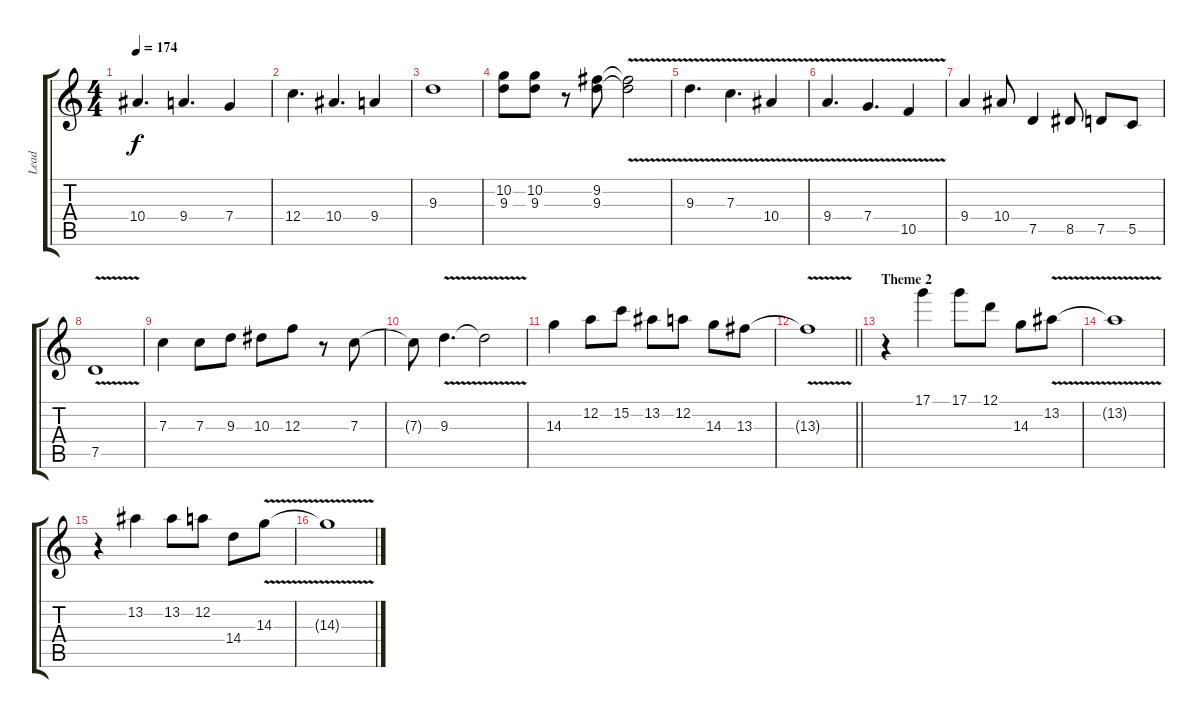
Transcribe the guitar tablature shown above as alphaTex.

\track ("Lead" "Lead") {instrument overdrivenguitar}
\staff {score tabs}
\tuning (D4 A3 F3 C3 G2 D2) {hide}
\ts (4 4)
\tempo 174
\clef g2
\ks c
10.4.4{d dy f} 9.4.4{d} 7.4.4 |
12.4.4{d} 10.4.4{d} 9.4.4 |
9.3.1 |
(10.2 9.3).8 (10.2 9.3).8 r.8 (9.2 9.3).8 (9.2{v t} 9.3{v t}).2 |
9.3{v}.4{d} 7.3{v}.4{d} 10.4{v}.4 |
9.4{v}.4{d} 7.4{v}.4{d} 10.5{v}.4 |
9.4.4 10.4.8 7.5.4 8.5.8 7.5.8 5.5.8 |
7.5{v}.1 |
7.3.4 7.3.8 9.3.8 10.3.8 12.3.8 r.8 7.3.8 |
7.3{t}.8 9.3{v}.4{d} 9.3{t}.2 |
14.3.4 12.2.8 15.2.8 13.2.8 12.2.8 14.3.8 13.3.8 |
\barLineRight lightlight
13.3{v t}.1 |
\section ("" "Theme 2")
r.4 17.1.4 17.1.8 12.1.8 14.3.8 13.2{v}.8 |
13.2{t}.1 |
r.4 13.2.4 13.2.8 12.2.8 14.4.8 14.3{v}.8 |
14.3{t}.1
